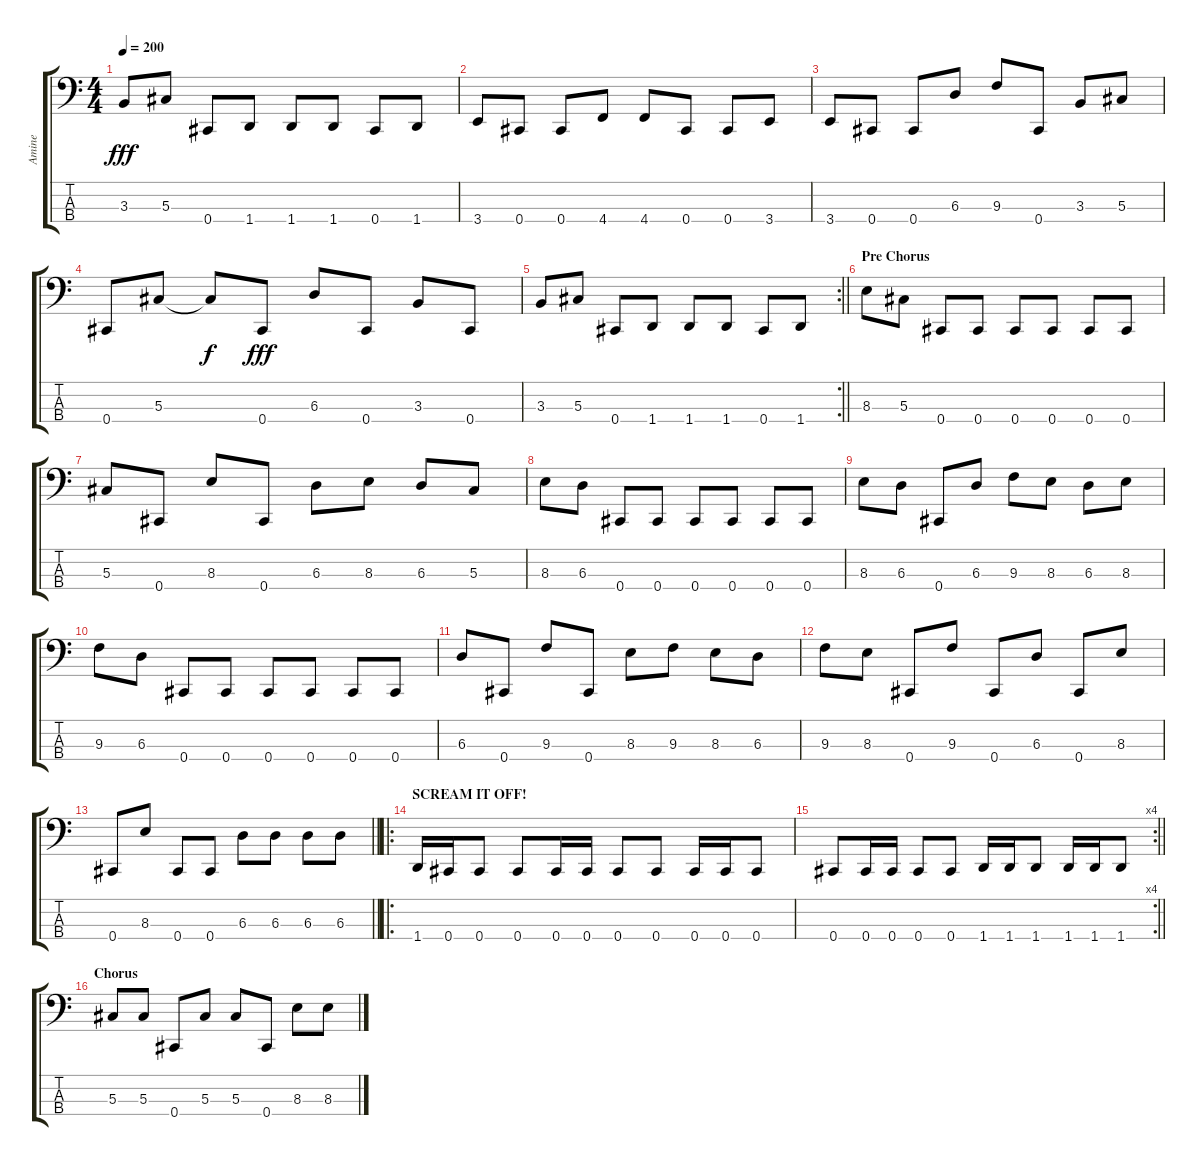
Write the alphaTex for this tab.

\track ("Amine" "Amine") {instrument electricbassfinger}
\staff {score tabs}
\tuning (Gb2 Db2 Ab1 Db1) {hide}
\ts (4 4)
\tempo 200
\clef f4
\ks c
3.3.8{dy fff} 5.3.8 0.4.8 1.4.8 1.4.8 1.4.8 0.4.8 1.4.8 |
3.4.8 0.4.8 0.4.8 4.4.8 4.4.8 0.4.8 0.4.8 3.4.8 |
3.4.8 0.4.8 0.4.8 6.3.8 9.3.8 0.4.8 3.3.8 5.3.8 |
0.4.8 5.3.8 5.3{t}.8{dy f} 0.4.8{dy fff} 6.3.8 0.4.8 3.3.8 0.4.8 |
\rc 2
\barLineRight lightlight
3.3.8 5.3.8 0.4.8 1.4.8 1.4.8 1.4.8 0.4.8 1.4.8 |
\section ("" "Pre Chorus")
8.3.8 5.3.8 0.4.8 0.4.8 0.4.8 0.4.8 0.4.8 0.4.8 |
5.3.8 0.4.8 8.3.8 0.4.8 6.3.8 8.3.8 6.3.8 5.3.8 |
8.3.8 6.3.8 0.4.8 0.4.8 0.4.8 0.4.8 0.4.8 0.4.8 |
8.3.8 6.3.8 0.4.8 6.3.8 9.3.8 8.3.8 6.3.8 8.3.8 |
9.3.8 6.3.8 0.4.8 0.4.8 0.4.8 0.4.8 0.4.8 0.4.8 |
6.3.8 0.4.8 9.3.8 0.4.8 8.3.8 9.3.8 8.3.8 6.3.8 |
9.3.8 8.3.8 0.4.8 9.3.8 0.4.8 6.3.8 0.4.8 8.3.8 |
\barLineRight lightlight
0.4.8 8.3.8 0.4.8 0.4.8 6.3.8 6.3.8 6.3.8 6.3.8 |
\ro
\section ("" "SCREAM IT OFF!")
1.4.16 0.4.16 0.4.8 0.4.8 0.4.16 0.4.16 0.4.8 0.4.8 0.4.16 0.4.16 0.4.8 |
\rc 4
\barLineRight lightlight
0.4.8 0.4.16 0.4.16 0.4.8 0.4.8 1.4.16 1.4.16 1.4.8 1.4.16 1.4.16 1.4.8 |
\section ("" "Chorus")
5.3.8 5.3.8 0.4.8 5.3.8 5.3.8 0.4.8 8.3.8 8.3.8
